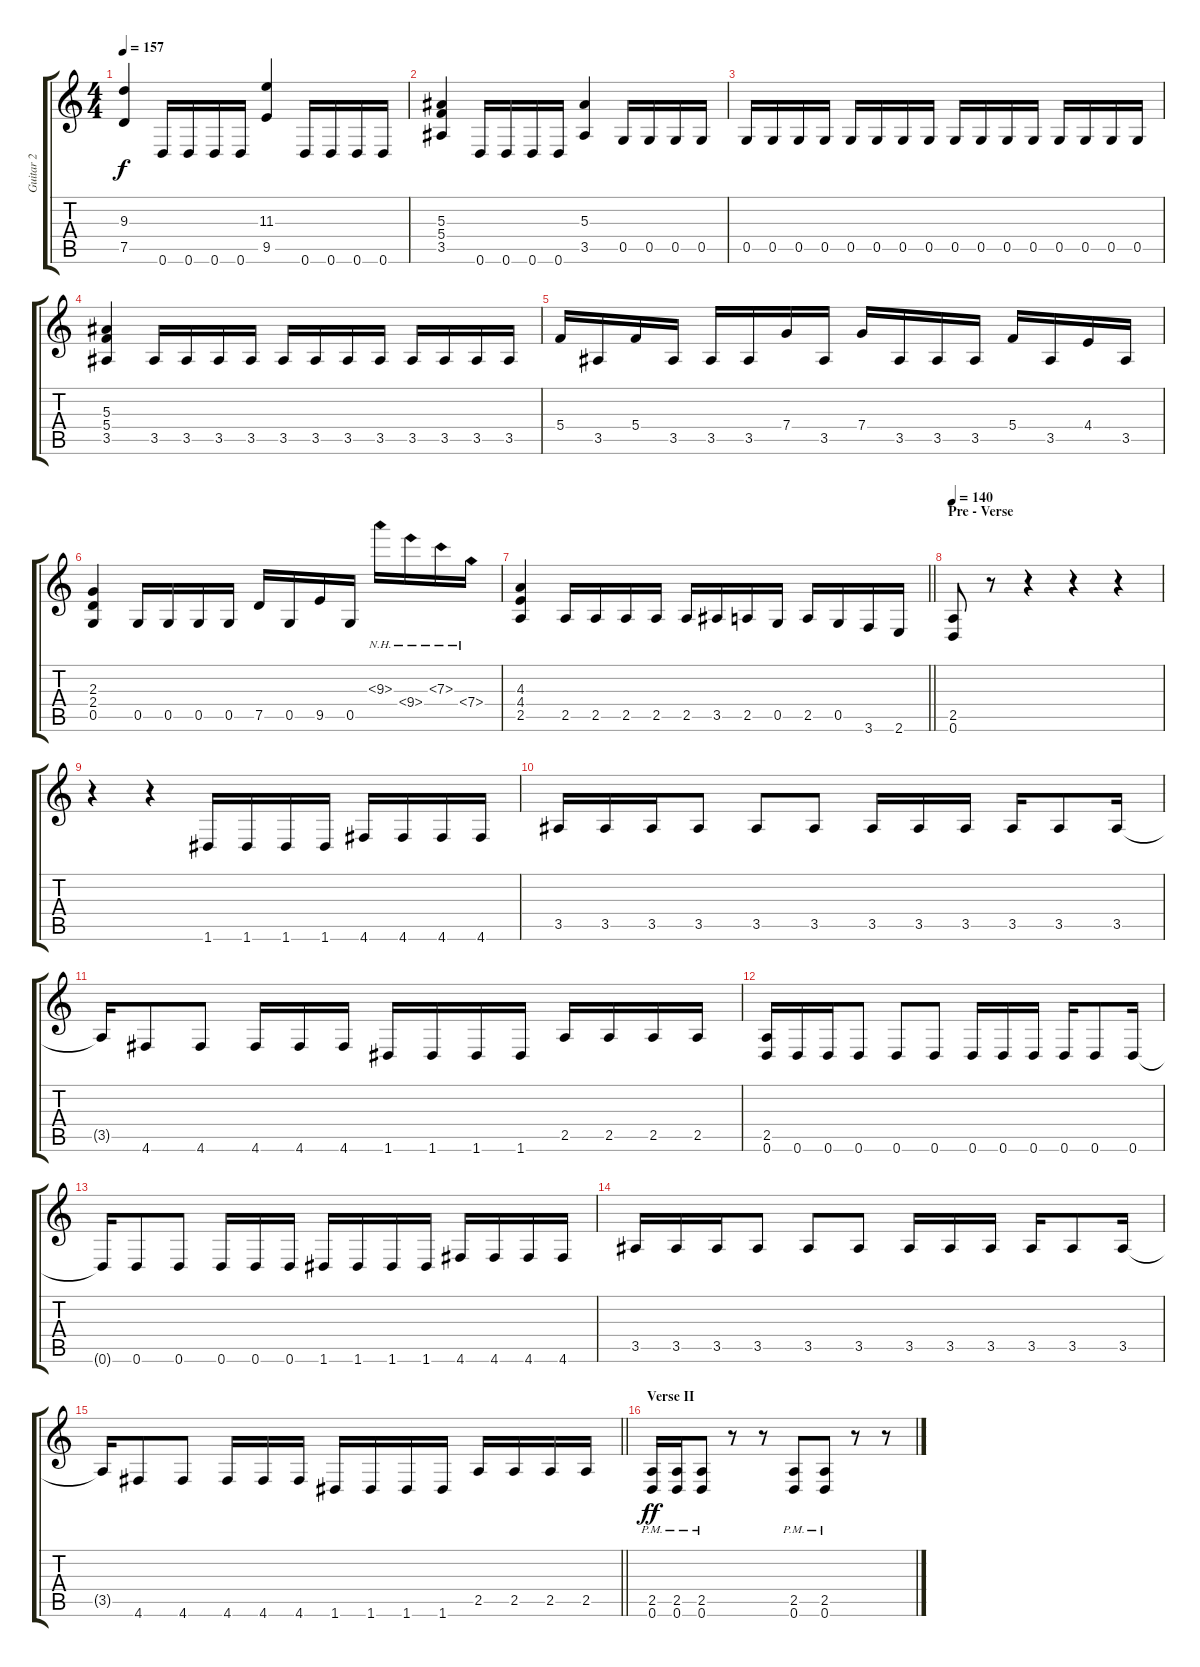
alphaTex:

\track ("Guitar 2" "Guitar 2") {instrument overdrivenguitar}
\staff {score tabs}
\tuning (D4 A3 F3 C3 G2 D2) {hide}
\ts (4 4)
\tempo 157
\clef g2
\ks c
(9.3 7.5).4{dy f} 0.6.16 0.6.16 0.6.16 0.6.16 (11.3 9.5).4 0.6.16 0.6.16 0.6.16 0.6.16 |
(5.3 5.4 3.5).4 0.6.16 0.6.16 0.6.16 0.6.16 (5.3 3.5).4 0.5.16 0.5.16 0.5.16 0.5.16 |
0.5.16 0.5.16 0.5.16 0.5.16 0.5.16 0.5.16 0.5.16 0.5.16 0.5.16 0.5.16 0.5.16 0.5.16 0.5.16 0.5.16 0.5.16 0.5.16 |
(5.3 5.4 3.5).4 3.5.16 3.5.16 3.5.16 3.5.16 3.5.16 3.5.16 3.5.16 3.5.16 3.5.16 3.5.16 3.5.16 3.5.16 |
5.4.16 3.5.16 5.4.16 3.5.16 3.5.16 3.5.16 7.4.16 3.5.16 7.4.16 3.5.16 3.5.16 3.5.16 5.4.16 3.5.16 4.4.16 3.5.16 |
(2.3 2.4 0.5).4 0.5.16 0.5.16 0.5.16 0.5.16 7.5.16 0.5.16 9.5.16 0.5.16 9.3{nh}.16 9.4{nh}.16 7.3{nh}.16 7.4{nh}.16 |
\barLineRight lightlight
(4.3 4.4 2.5).4 2.5.16 2.5.16 2.5.16 2.5.16 2.5.16 3.5.16 2.5.16 0.5.16 2.5.16 0.5.16 3.6.16 2.6.16 |
\section ("" "Pre - Verse")
\tempo 140
(2.5 0.6).8 r.8 r.4 r.4 r.4 |
r.4 r.4 1.6.16 1.6.16 1.6.16 1.6.16 4.6.16 4.6.16 4.6.16 4.6.16 |
3.5.16 3.5.16 3.5.16 3.5.8 3.5.8 3.5.8 3.5.16 3.5.16 3.5.16 3.5.16 3.5.8 3.5.16 |
3.5{t}.16 4.6.8 4.6.8 4.6.16 4.6.16 4.6.16 1.6.16 1.6.16 1.6.16 1.6.16 2.5.16 2.5.16 2.5.16 2.5.16 |
(2.5 0.6).16 0.6.16 0.6.16 0.6.8 0.6.8 0.6.8 0.6.16 0.6.16 0.6.16 0.6.16 0.6.8 0.6.16 |
0.6{t}.16 0.6.8 0.6.8 0.6.16 0.6.16 0.6.16 1.6.16 1.6.16 1.6.16 1.6.16 4.6.16 4.6.16 4.6.16 4.6.16 |
3.5.16 3.5.16 3.5.16 3.5.8 3.5.8 3.5.8 3.5.16 3.5.16 3.5.16 3.5.16 3.5.8 3.5.16 |
\barLineRight lightlight
3.5{t}.16 4.6.8 4.6.8 4.6.16 4.6.16 4.6.16 1.6.16 1.6.16 1.6.16 1.6.16 2.5.16 2.5.16 2.5.16 2.5.16 |
\section ("" "Verse II")
(2.5{pm} 0.6{pm}).16{dy ff} (2.5{pm} 0.6{pm}).16 (2.5{pm} 0.6{pm}).8 r.8 r.8 (2.5{pm} 0.6{pm}).8 (2.5{pm} 0.6{pm}).8 r.8 r.8
